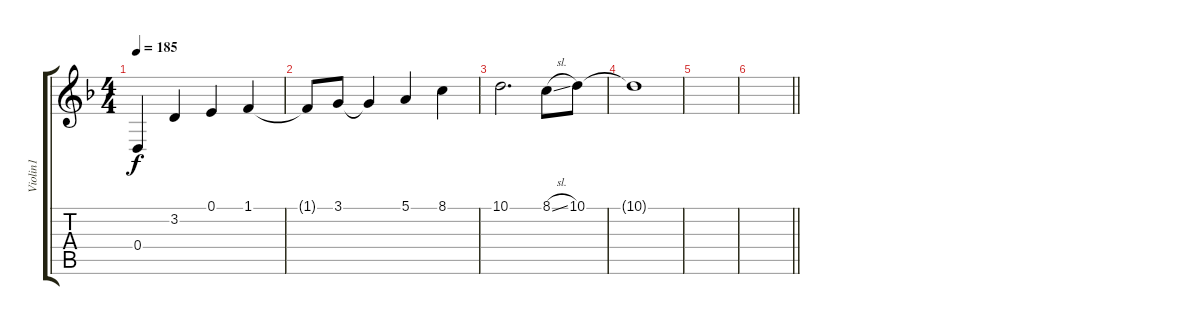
\track ("Violin1" "Violin1") {instrument flute}
\staff {score tabs}
\tuning (E4 B3 G3 D3 A2 E2) {hide}
\ts (4 4)
\tempo 185
\clef g2
\ks f
0.4.4{dy f} 3.2.4 0.1.4 1.1.4 |
1.1{t}.8 3.1.8 3.1{t}.4 5.1.4 8.1.4 |
10.1.2{d} 8.1{sl}.8 10.1.8 |
10.1{t}.1 |
|
\barLineRight lightlight
